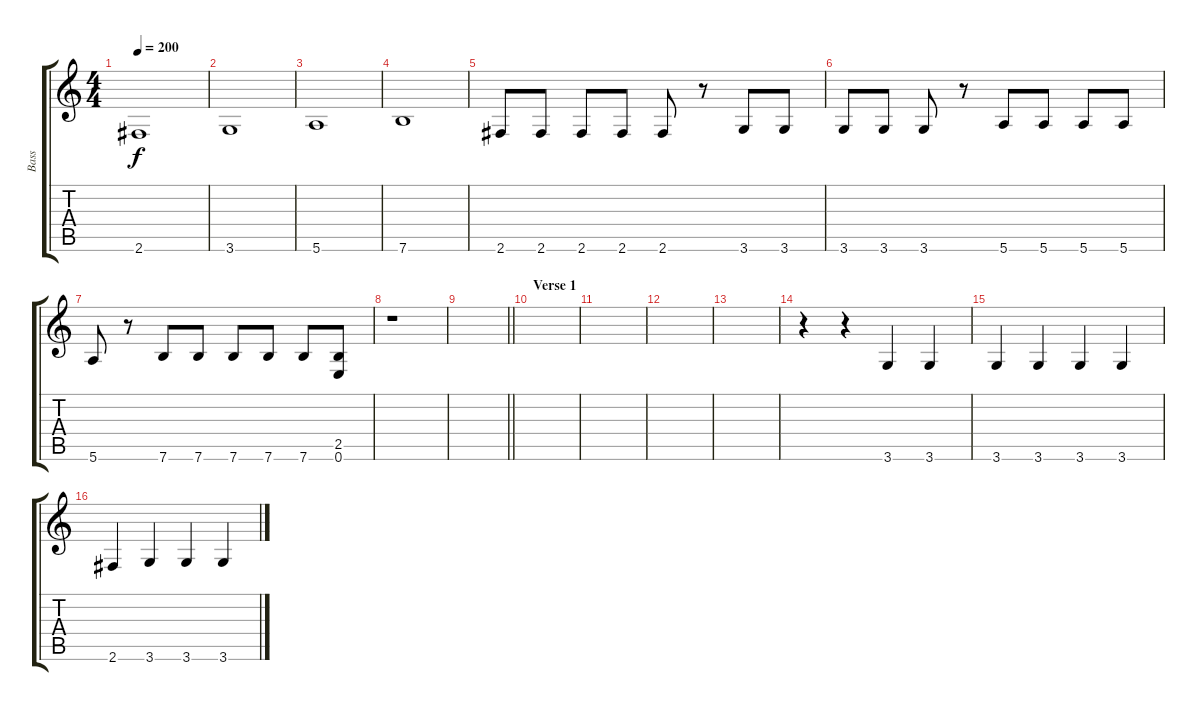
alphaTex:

\track ("Bass" "Bass") {instrument electricbasspick}
\staff {score tabs}
\tuning (E4 B3 G3 D3 A2 E2) {hide}
\ts (4 4)
\tempo 200
\clef g2
\ks c
2.6.1{dy f} |
3.6.1 |
5.6.1 |
7.6.1 |
2.6.8 2.6.8 2.6.8 2.6.8 2.6.8 r.8 3.6.8 3.6.8 |
3.6.8 3.6.8 3.6.8 r.8 5.6.8 5.6.8 5.6.8 5.6.8 |
5.6.8 r.8 7.6.8 7.6.8 7.6.8 7.6.8 7.6.8 (2.5 0.6).8 |
r.1 |
\barLineRight lightlight
|
\section ("" "Verse 1")
|
|
|
|
r.4 r.4 3.6.4 3.6.4 |
3.6.4 3.6.4 3.6.4 3.6.4 |
2.6.4 3.6.4 3.6.4 3.6.4
